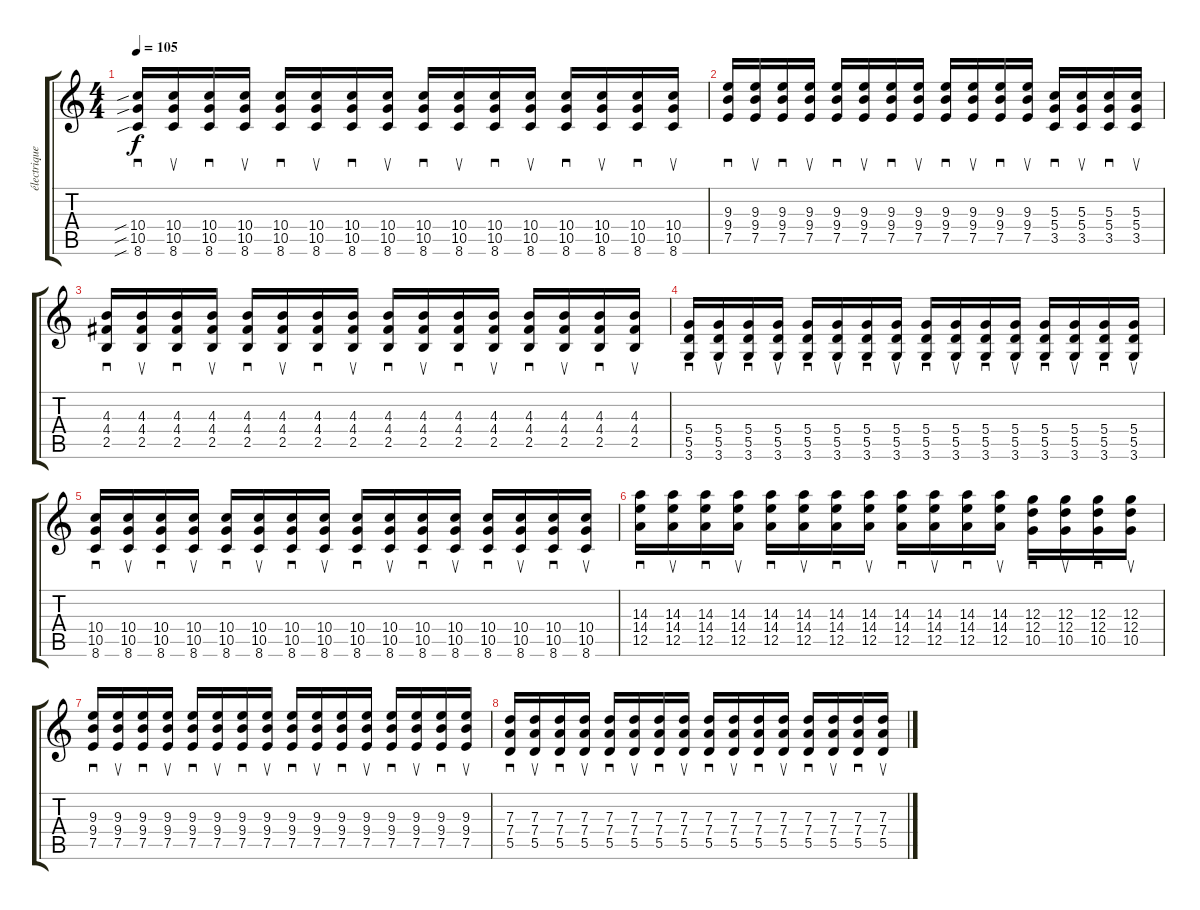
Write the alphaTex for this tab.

\track ("électrique overdrivée (1ère)" "électrique") {instrument overdrivenguitar}
\staff {score tabs}
\tuning (E4 B3 G3 D3 A2 E2) {hide}
\ts (4 4)
\tempo 105
\clef g2
\ks c
(10.4{sib} 10.5{sib} 8.6{sib}).16{sd dy f} (10.4 10.5 8.6).16{su} (10.4 10.5 8.6).16{sd} (10.4 10.5 8.6).16{su} (10.4 10.5 8.6).16{sd} (10.4 10.5 8.6).16{su} (10.4 10.5 8.6).16{sd} (10.4 10.5 8.6).16{su} (10.4 10.5 8.6).16{sd} (10.4 10.5 8.6).16{su} (10.4 10.5 8.6).16{sd} (10.4 10.5 8.6).16{su} (10.4 10.5 8.6).16{sd} (10.4 10.5 8.6).16{su} (10.4 10.5 8.6).16{sd} (10.4 10.5 8.6).16{su} |
(9.3 9.4 7.5).16{sd} (9.3 9.4 7.5).16{su} (9.3 9.4 7.5).16{sd} (9.3 9.4 7.5).16{su} (9.3 9.4 7.5).16{sd} (9.3 9.4 7.5).16{su} (9.3 9.4 7.5).16{sd} (9.3 9.4 7.5).16{su} (9.3 9.4 7.5).16{sd} (9.3 9.4 7.5).16{su} (9.3 9.4 7.5).16{sd} (9.3 9.4 7.5).16{su} (5.3 5.4 3.5).16{sd} (5.3 5.4 3.5).16{su} (5.3 5.4 3.5).16{sd} (5.3 5.4 3.5).16{su} |
(4.3 4.4 2.5).16{sd} (4.3 4.4 2.5).16{su} (4.3 4.4 2.5).16{sd} (4.3 4.4 2.5).16{su} (4.3 4.4 2.5).16{sd} (4.3 4.4 2.5).16{su} (4.3 4.4 2.5).16{sd} (4.3 4.4 2.5).16{su} (4.3 4.4 2.5).16{sd} (4.3 4.4 2.5).16{su} (4.3 4.4 2.5).16{sd} (4.3 4.4 2.5).16{su} (4.3 4.4 2.5).16{sd} (4.3 4.4 2.5).16{su} (4.3 4.4 2.5).16{sd} (4.3 4.4 2.5).16{su} |
(5.4 5.5 3.6).16{sd} (5.4 5.5 3.6).16{su} (5.4 5.5 3.6).16{sd} (5.4 5.5 3.6).16{su} (5.4 5.5 3.6).16{sd} (5.4 5.5 3.6).16{su} (5.4 5.5 3.6).16{sd} (5.4 5.5 3.6).16{su} (5.4 5.5 3.6).16{sd} (5.4 5.5 3.6).16{su} (5.4 5.5 3.6).16{sd} (5.4 5.5 3.6).16{su} (5.4 5.5 3.6).16{sd} (5.4 5.5 3.6).16{su} (5.4 5.5 3.6).16{sd} (5.4 5.5 3.6).16{su} |
(10.4 10.5 8.6).16{sd} (10.4 10.5 8.6).16{su} (10.4 10.5 8.6).16{sd} (10.4 10.5 8.6).16{su} (10.4 10.5 8.6).16{sd} (10.4 10.5 8.6).16{su} (10.4 10.5 8.6).16{sd} (10.4 10.5 8.6).16{su} (10.4 10.5 8.6).16{sd} (10.4 10.5 8.6).16{su} (10.4 10.5 8.6).16{sd} (10.4 10.5 8.6).16{su} (10.4 10.5 8.6).16{sd} (10.4 10.5 8.6).16{su} (10.4 10.5 8.6).16{sd} (10.4 10.5 8.6).16{su} |
(14.3 14.4 12.5).16{sd} (14.3 14.4 12.5).16{su} (14.3 14.4 12.5).16{sd} (14.3 14.4 12.5).16{su} (14.3 14.4 12.5).16{sd} (14.3 14.4 12.5).16{su} (14.3 14.4 12.5).16{sd} (14.3 14.4 12.5).16{su} (14.3 14.4 12.5).16{sd} (14.3 14.4 12.5).16{su} (14.3 14.4 12.5).16{sd} (14.3 14.4 12.5).16{su} (12.3 12.4 10.5).16{sd} (12.3 12.4 10.5).16{su} (12.3 12.4 10.5).16{sd} (12.3 12.4 10.5).16{su} |
(9.3 9.4 7.5).16{sd} (9.3 9.4 7.5).16{su} (9.3 9.4 7.5).16{sd} (9.3 9.4 7.5).16{su} (9.3 9.4 7.5).16{sd} (9.3 9.4 7.5).16{su} (9.3 9.4 7.5).16{sd} (9.3 9.4 7.5).16{su} (9.3 9.4 7.5).16{sd} (9.3 9.4 7.5).16{su} (9.3 9.4 7.5).16{sd} (9.3 9.4 7.5).16{su} (9.3 9.4 7.5).16{sd} (9.3 9.4 7.5).16{su} (9.3 9.4 7.5).16{sd} (9.3 9.4 7.5).16{su} |
(7.3 7.4 5.5).16{sd} (7.3 7.4 5.5).16{su} (7.3 7.4 5.5).16{sd} (7.3 7.4 5.5).16{su} (7.3 7.4 5.5).16{sd} (7.3 7.4 5.5).16{su} (7.3 7.4 5.5).16{sd} (7.3 7.4 5.5).16{su} (7.3 7.4 5.5).16{sd} (7.3 7.4 5.5).16{su} (7.3 7.4 5.5).16{sd} (7.3 7.4 5.5).16{su} (7.3 7.4 5.5).16{sd} (7.3 7.4 5.5).16{su} (7.3 7.4 5.5).16{sd} (7.3 7.4 5.5).16{su}
